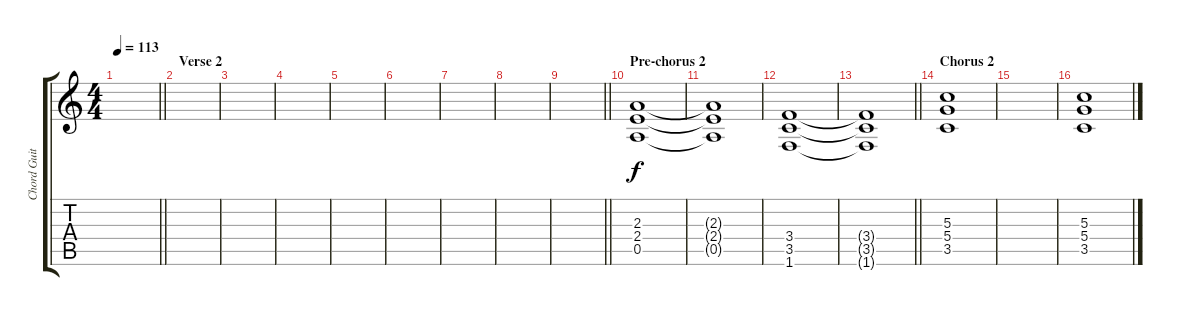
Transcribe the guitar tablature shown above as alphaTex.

\track ("Chord Guitar" "Chord Guit") {instrument overdrivenguitar}
\staff {score tabs}
\tuning (E4 B3 G3 D3 A2 E2) {hide}
\ts (4 4)
\tempo 113
\clef g2
\barLineRight lightlight
\ks c
|
\section ("" "Verse 2")
|
|
|
|
|
|
|
\barLineRight lightlight
|
\section ("" "Pre-chorus 2")
(2.3 2.4 0.5).1 |
(2.3{t} 2.4{t} 0.5{t}).1 |
(3.4 3.5 1.6).1 |
\barLineRight lightlight
(3.4{t} 3.5{t} 1.6{t}).1 |
\section ("" "Chorus 2")
(5.3 5.4 3.5).1 |
|
(5.3 5.4 3.5).1
